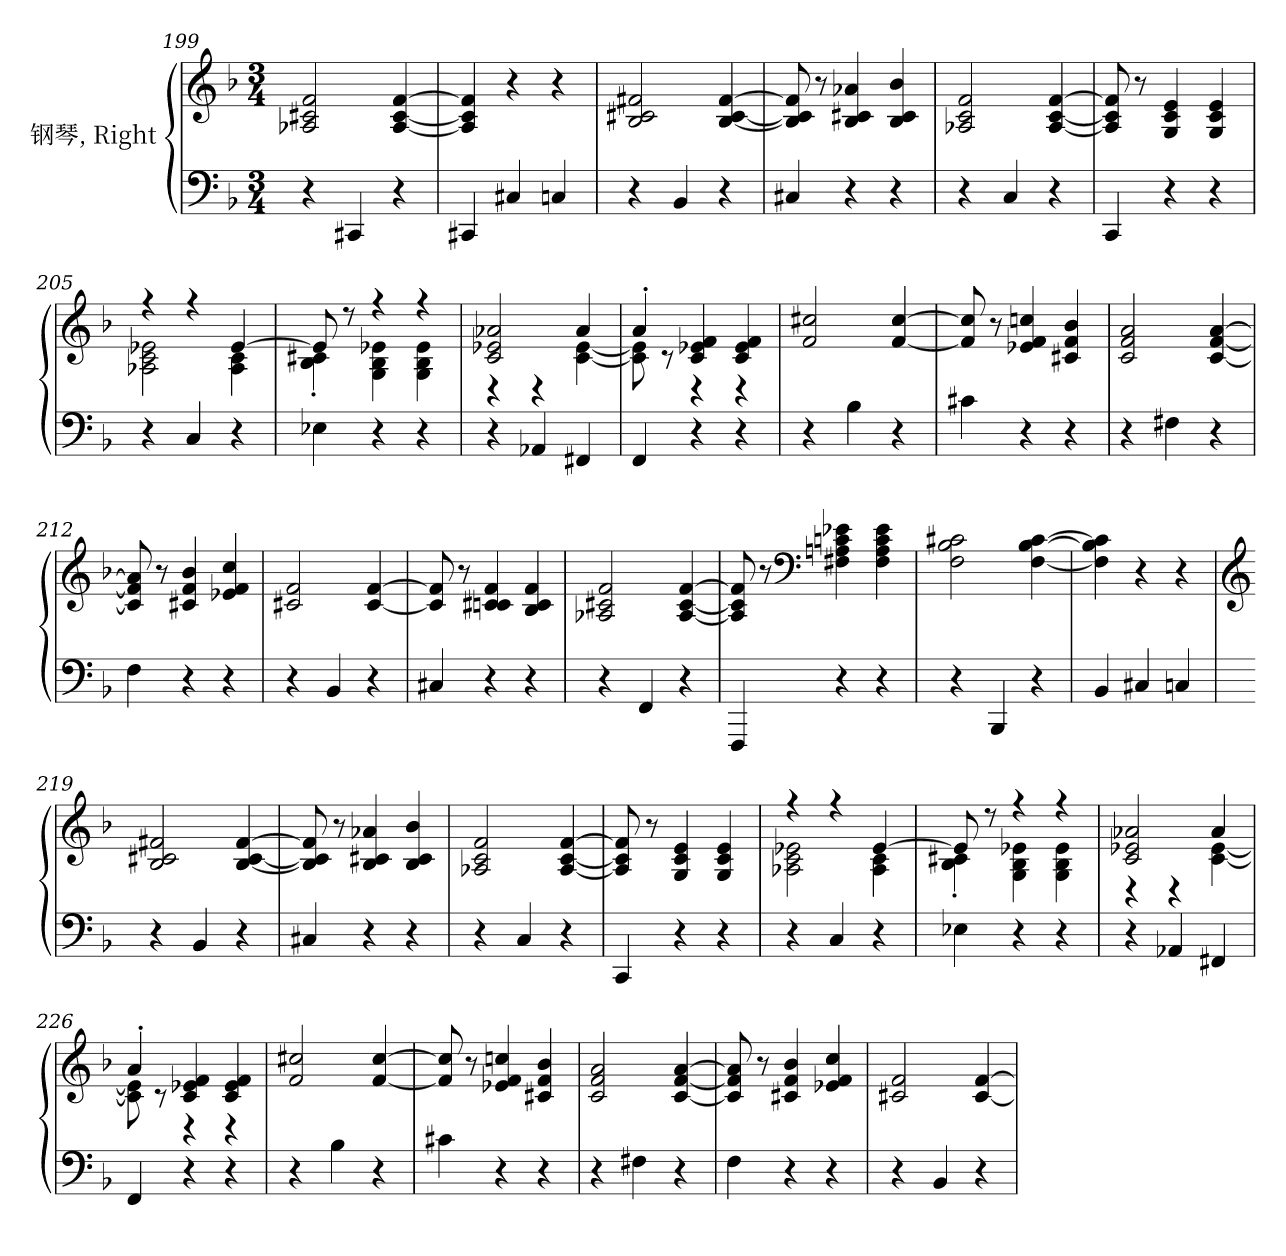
**kern	**kern
*part1	*part1
*staff2	*staff1
*I"钢琴, Right	*
*clefF4	*clefG2
*k[b-]	*k[b-]
*M3/4	*M3/4
=199	=199
4r	2A-X/ 2c#X/ 2f/
4CC#X/	.
4r	[4A-/ [4c#/ [4f/
!!LO:LB:g=z
=200	=200
*	*MM228
4CC#X/	4A-/] 4c#/] 4f/]
4C#X/	4r
4Cn/	4r
=201	=201
4r	2B-/ 2c#X/ 2f#X/
4BB-/	.
4r	[4B-/ [4c#/ [4f#/
=202	=202
*	*MM228
4C#X/	8B-/] 8c#/] 8f#/]
.	8r
4r	4B-/ 4c#X/ 4a-X/
4r	4B-/ 4c#/ 4b-/
=203	=203
4r	2A-X/ 2c/ 2f/
4C/	.
4r	[4A-/ [4c/ [4f/
=204	=204
*	*MM228
4CC/	8A-/] 8c/] 8f/]
.	8r
4r	4G/ 4c/ 4e/
4r	4G/ 4c/ 4e/
=205	=205
*	*^
4r	4r	2A-X\ 2c\ 2e-X\
4C/	4r	.
4r	[4e-/	4A-\ 4c\
=206	=206	=206
4E-X\	8e-/]	4B-\' 4c#X\'
*	*MM224	*
.	8r	.
4r	4r	4G\ 4B-\ 4e-X\
*	*MM215	*
4r	4r	4G\ 4B-\ 4e-\
!!LO:LB:g=z	!!
=207	=207	=207
4r	2c/ 2e-X/ 2a-X/	4r
*	*MM205	*
4AA-X/	.	4r
*	*MM193	*
4FF#X/	4a-/	[4c\ [4e-\
=208	=208	=208
*	*MM178	*
4FF/	4a'/	8c\] 8e-\]
*	*MM205	*
.	.	8r
4r	4c/ 4e-X/ 4f/	4r
4r	4c/ 4e-/ 4f/	4r
*	*v	*v
=209	=209
4r	2f/ 2cc#X/
4B-\	.
4r	[4f/ [4cc#/
=210	=210
*	*MM228
4c#X\	8f/] 8cc#/]
.	8r
4r	4e-X/ 4f/ 4ccn/
4r	4c#X/ 4f/ 4b-/
=211	=211
4r	2c/ 2f/ 2a/
4F#X\	.
4r	[4c/ [4f/ [4a/
=212	=212
*	*MM228
4F\	8c/] 8f/] 8a/]
.	8r
4r	4c#X/ 4f/ 4b-/
4r	4e-X/ 4f/ 4cc/
=213	=213
4r	2c#X/ 2f/
4BB-/	.
4r	[4c#/ [4f/
!!LO:LB:g=z
=214	=214
*	*MM228
4C#X/	8c#/] 8f/]
.	8r
4r	4cn/ 4c#X/ 4f/
4r	4B-/ 4c#/ 4f/
=215	=215
4r	2A-X/ 2c#X/ 2f/
4FF/	.
4r	[4A-/ [4c#/ [4f/
=216	=216
*	*MM227
4FFF/	8A-/] 8c#/] 8f/]
*	*MM224
.	8r
*	*clefF4
4r	4F#X\ 4An\ 4cn\ 4e-X\
4r	4F#\ 4A\ 4c\ 4e-\
=217	=217
*	*MM184
4r	2F\ 2B-\ 2c#X\
4BBB-/	.
*	*MM207
4r	[4F\ [4B-\ [4c#\
=218	=218
*	*MM213
4BB-/	4F\] 4B-\] 4c#\]
*	*MM224
4C#X/	4r
4Cn/	4r
=219	=219
*	*clefG2
4r	2B-/ 2c#X/ 2f#X/
4BB-/	.
4r	[4B-/ [4c#/ [4f#/
!!LO:PB:g=z
=220	=220
*	*MM228
4C#X/	8B-/] 8c#/] 8f#/]
.	8r
4r	4B-/ 4c#X/ 4a-X/
4r	4B-/ 4c#/ 4b-/
=221	=221
4r	2A-X/ 2c/ 2f/
4C/	.
4r	[4A-/ [4c/ [4f/
=222	=222
*	*MM228
4CC/	8A-/] 8c/] 8f/]
.	8r
4r	4G/ 4c/ 4e/
4r	4G/ 4c/ 4e/
=223	=223
*	*^
4r	4r	2A-X\ 2c\ 2e-X\
4C/	4r	.
4r	[4e-/	4A-\ 4c\
=224	=224	=224
4E-X\	8e-/]	4B-\' 4c#X\'
*	*MM224	*
.	8r	.
4r	4r	4G\ 4B-\ 4e-X\
*	*MM215	*
4r	4r	4G\ 4B-\ 4e-\
=225	=225	=225
4r	2c/ 2e-X/ 2a-X/	4r
*	*MM205	*
4AA-X/	.	4r
*	*MM193	*
4FF#X/	4a-/	[4c\ [4e-\
=226	=226	=226
*	*MM178	*
4FF/	4a'/	8c\] 8e-\]
*	*MM205	*
.	.	8r
4r	4c/ 4e-X/ 4f/	4r
4r	4c/ 4e-/ 4f/	4r
*	*v	*v
!!LO:LB:g=z
=227	=227
4r	2f/ 2cc#X/
4B-\	.
4r	[4f/ [4cc#/
=228	=228
*	*MM228
4c#X\	8f/] 8cc#/]
.	8r
4r	4e-X/ 4f/ 4ccn/
4r	4c#X/ 4f/ 4b-/
=229	=229
4r	2c/ 2f/ 2a/
4F#X\	.
4r	[4c/ [4f/ [4a/
=230	=230
*	*MM228
4F\	8c/] 8f/] 8a/]
.	8r
4r	4c#X/ 4f/ 4b-/
4r	4e-X/ 4f/ 4cc/
=231	=231
4r	2c#X/ 2f/
4BB-/	.
4r	[4c#/ [4f/
=	=
*-	*-
